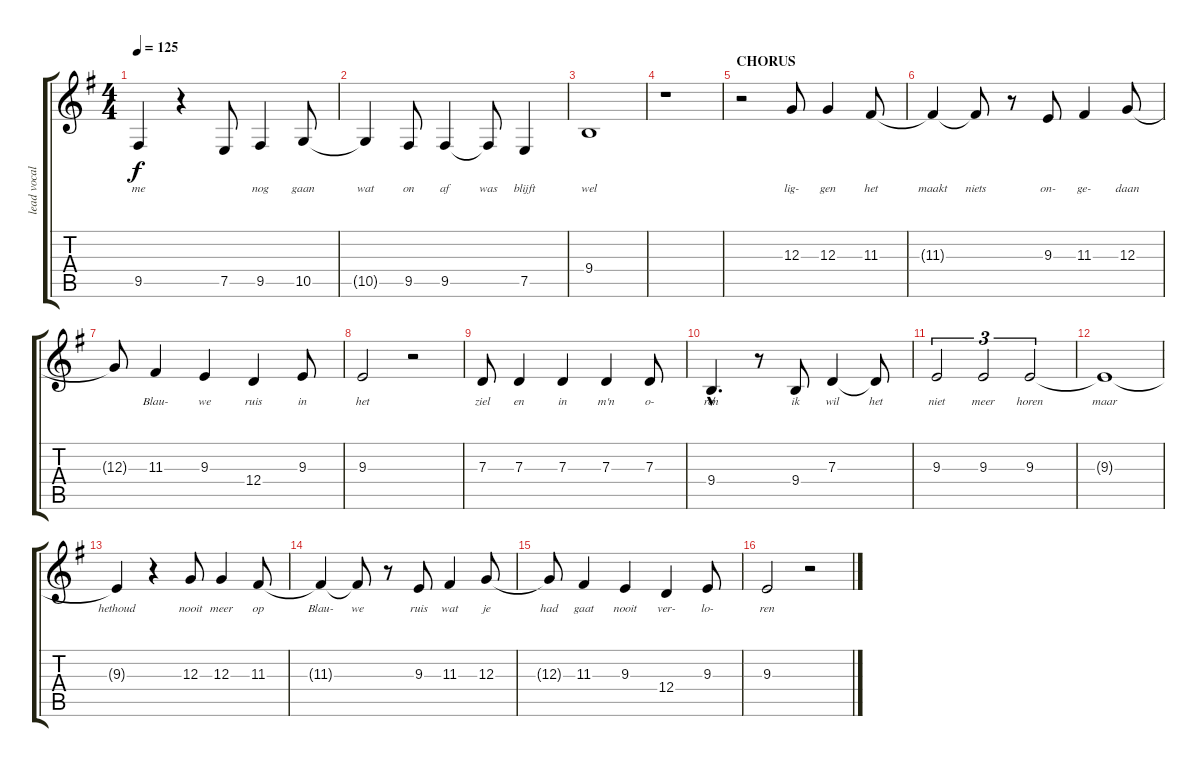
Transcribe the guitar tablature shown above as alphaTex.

\track ("lead vocals" "lead vocal") {instrument clarinet}
\staff {score tabs}
\tuning (E4 B3 G3 D3 A2 E2) {hide}
\ts (4 4)
\tempo 125
\clef g2
\ks eminor
9.5{t}.4{lyrics (0 "me") lyrics (1 "") lyrics (2 "") lyrics (3 "") lyrics (4 "") dy f} r.4 7.5.8{lyrics (0 "") lyrics (1 "") lyrics (2 "") lyrics (3 "") lyrics (4 "")} 9.5.4{lyrics (0 "nog") lyrics (1 "") lyrics (2 "") lyrics (3 "") lyrics (4 "")} 10.5.8{lyrics (0 "gaan") lyrics (1 "") lyrics (2 "") lyrics (3 "") lyrics (4 "")} |
10.5{t}.4{lyrics (0 "wat") lyrics (1 "") lyrics (2 "") lyrics (3 "") lyrics (4 "")} 9.5.8{lyrics (0 "on") lyrics (1 "") lyrics (2 "") lyrics (3 "") lyrics (4 "")} 9.5.4{lyrics (0 "af") lyrics (1 "") lyrics (2 "") lyrics (3 "") lyrics (4 "")} 9.5{t}.8{lyrics (0 "was") lyrics (1 "") lyrics (2 "") lyrics (3 "") lyrics (4 "")} 7.5.4{lyrics (0 "blijft") lyrics (1 "") lyrics (2 "") lyrics (3 "") lyrics (4 "")} |
9.4.1{lyrics (0 "wel") lyrics (1 "") lyrics (2 "") lyrics (3 "") lyrics (4 "")} |
r.1 |
\section ("" "CHORUS")
r.2{volume 15} 12.3.8{lyrics (0 "lig-") lyrics (1 "") lyrics (2 "") lyrics (3 "") lyrics (4 "")} 12.3.4{lyrics (0 "gen") lyrics (1 "") lyrics (2 "") lyrics (3 "") lyrics (4 "")} 11.3.8{lyrics (0 "het") lyrics (1 "") lyrics (2 "") lyrics (3 "") lyrics (4 "")} |
11.3{t}.4{lyrics (0 "maakt") lyrics (1 "") lyrics (2 "") lyrics (3 "") lyrics (4 "")} 11.3{t}.8{lyrics (0 "niets") lyrics (1 "") lyrics (2 "") lyrics (3 "") lyrics (4 "")} r.8 9.3.8{lyrics (0 "on-") lyrics (1 "") lyrics (2 "") lyrics (3 "") lyrics (4 "")} 11.3.4{lyrics (0 "ge-") lyrics (1 "") lyrics (2 "") lyrics (3 "") lyrics (4 "")} 12.3.8{lyrics (0 "daan") lyrics (1 "") lyrics (2 "") lyrics (3 "") lyrics (4 "")} |
12.3{t}.8{lyrics (0 "") lyrics (1 "") lyrics (2 "") lyrics (3 "") lyrics (4 "")} 11.3.4{lyrics (0 "Blau-") lyrics (1 "") lyrics (2 "") lyrics (3 "") lyrics (4 "")} 9.3.4{lyrics (0 "we") lyrics (1 "") lyrics (2 "") lyrics (3 "") lyrics (4 "")} 12.4.4{lyrics (0 "ruis") lyrics (1 "") lyrics (2 "") lyrics (3 "") lyrics (4 "")} 9.3.8{lyrics (0 "in") lyrics (1 "") lyrics (2 "") lyrics (3 "") lyrics (4 "")} |
9.3.2{lyrics (0 "het") lyrics (1 "") lyrics (2 "") lyrics (3 "") lyrics (4 "")} r.2 |
7.3.8{lyrics (0 "ziel") lyrics (1 "") lyrics (2 "") lyrics (3 "") lyrics (4 "")} 7.3.4{lyrics (0 "en") lyrics (1 "") lyrics (2 "") lyrics (3 "") lyrics (4 "")} 7.3.4{lyrics (0 "in") lyrics (1 "") lyrics (2 "") lyrics (3 "") lyrics (4 "")} 7.3.4{lyrics (0 "m'n") lyrics (1 "") lyrics (2 "") lyrics (3 "") lyrics (4 "")} 7.3.8{lyrics (0 "o-") lyrics (1 "") lyrics (2 "") lyrics (3 "") lyrics (4 "")} |
9.4{hac}.4{d lyrics (0 "ren") lyrics (1 "") lyrics (2 "") lyrics (3 "") lyrics (4 "")} r.8 9.4.8{lyrics (0 "ik") lyrics (1 "") lyrics (2 "") lyrics (3 "") lyrics (4 "")} 7.3.4{lyrics (0 "wil") lyrics (1 "") lyrics (2 "") lyrics (3 "") lyrics (4 "")} 7.3{t}.8{lyrics (0 "het") lyrics (1 "") lyrics (2 "") lyrics (3 "") lyrics (4 "")} |
9.3.2{tu (3 2) lyrics (0 "niet") lyrics (1 "") lyrics (2 "") lyrics (3 "") lyrics (4 "")} 9.3.2{tu (3 2) lyrics (0 "meer") lyrics (1 "") lyrics (2 "") lyrics (3 "") lyrics (4 "")} 9.3.2{tu (3 2) lyrics (0 "horen") lyrics (1 "") lyrics (2 "") lyrics (3 "") lyrics (4 "")} |
9.3{t}.1{lyrics (0 "maar") lyrics (1 "") lyrics (2 "") lyrics (3 "") lyrics (4 "")} |
9.3{t}.4{lyrics (0 "hethoud") lyrics (1 "") lyrics (2 "") lyrics (3 "") lyrics (4 "")} r.4 12.3.8{lyrics (0 "nooit") lyrics (1 "") lyrics (2 "") lyrics (3 "") lyrics (4 "")} 12.3.4{lyrics (0 "meer") lyrics (1 "") lyrics (2 "") lyrics (3 "") lyrics (4 "")} 11.3.8{lyrics (0 "op") lyrics (1 "") lyrics (2 "") lyrics (3 "") lyrics (4 "")} |
11.3{t}.4{lyrics (0 "Blau-") lyrics (1 "") lyrics (2 "") lyrics (3 "") lyrics (4 "")} 11.3{t}.8{lyrics (0 "we") lyrics (1 "") lyrics (2 "") lyrics (3 "") lyrics (4 "")} r.8 9.3.8{lyrics (0 "ruis") lyrics (1 "") lyrics (2 "") lyrics (3 "") lyrics (4 "")} 11.3.4{lyrics (0 "wat") lyrics (1 "") lyrics (2 "") lyrics (3 "") lyrics (4 "")} 12.3.8{lyrics (0 "je") lyrics (1 "") lyrics (2 "") lyrics (3 "") lyrics (4 "")} |
12.3{t}.8{lyrics (0 "had") lyrics (1 "") lyrics (2 "") lyrics (3 "") lyrics (4 "")} 11.3.4{lyrics (0 "gaat") lyrics (1 "") lyrics (2 "") lyrics (3 "") lyrics (4 "")} 9.3.4{lyrics (0 "nooit") lyrics (1 "") lyrics (2 "") lyrics (3 "") lyrics (4 "")} 12.4.4{lyrics (0 "ver-") lyrics (1 "") lyrics (2 "") lyrics (3 "") lyrics (4 "")} 9.3.8{lyrics (0 "lo-") lyrics (1 "") lyrics (2 "") lyrics (3 "") lyrics (4 "")} |
9.3.2{lyrics (0 "ren") lyrics (1 "") lyrics (2 "") lyrics (3 "") lyrics (4 "")} r.2
